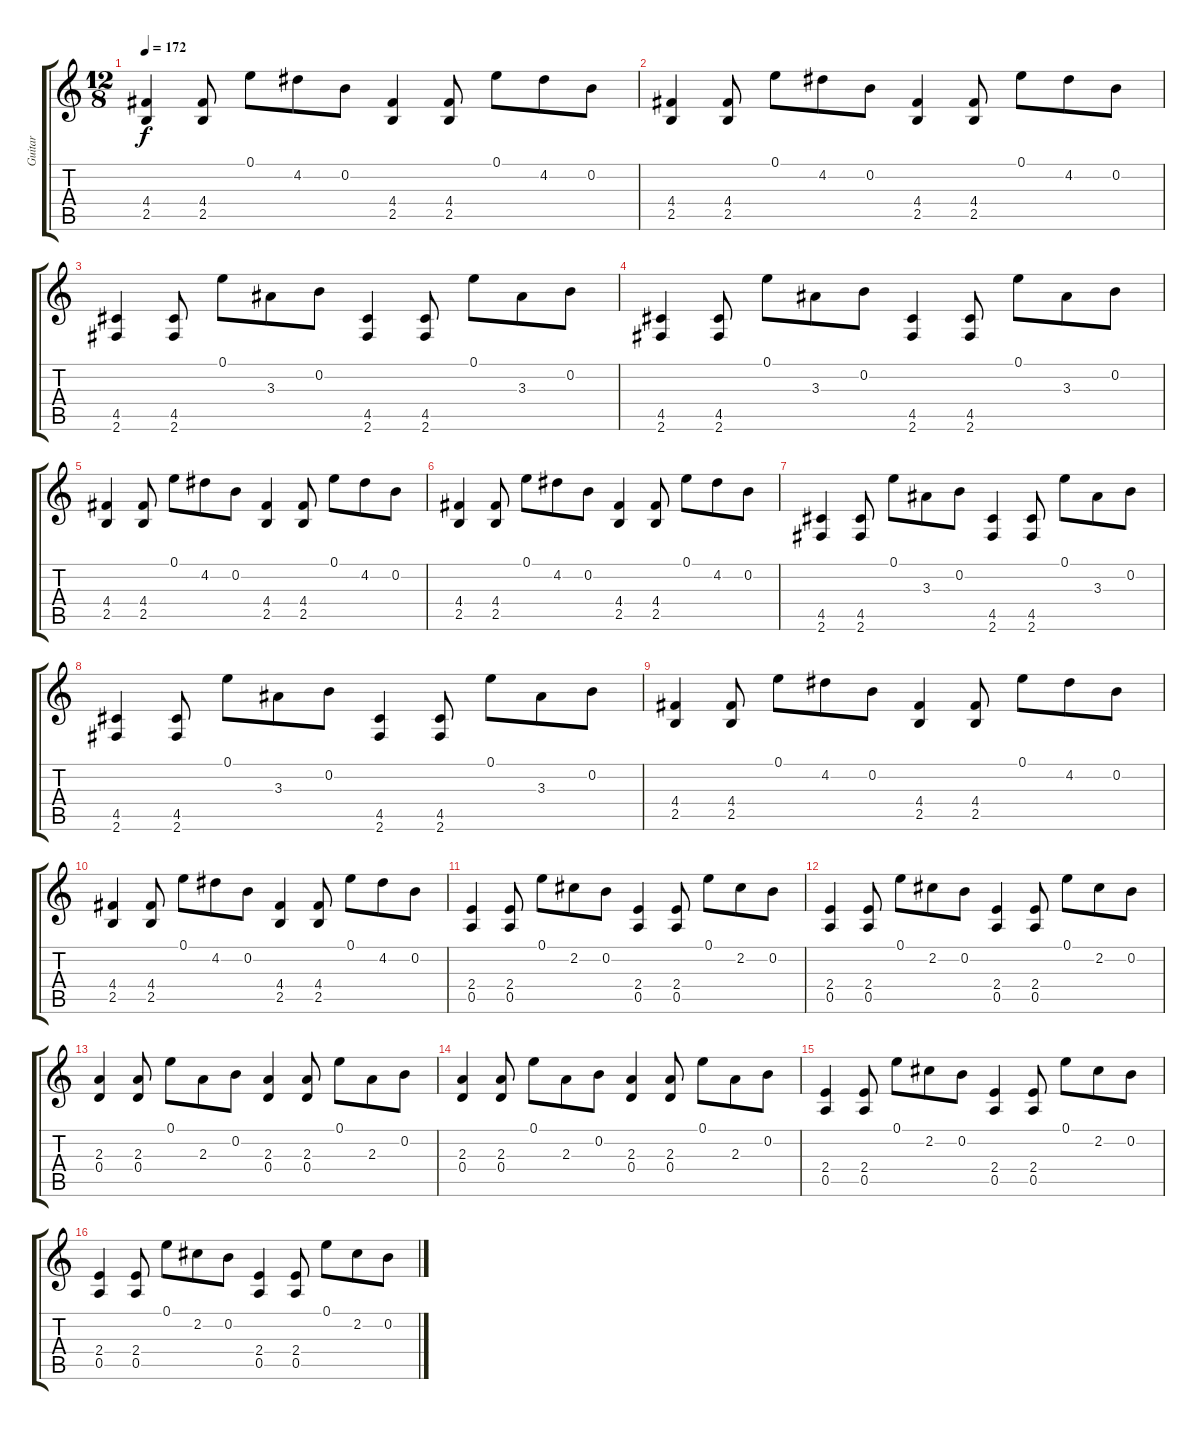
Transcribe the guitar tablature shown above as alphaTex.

\track ("Guitar" "Guitar") {instrument overdrivenguitar}
\staff {score tabs}
\tuning (E4 B3 G3 D3 A2 E2) {hide}
\ts (12 8)
\tempo 172
\clef g2
\ks c
(4.4 2.5).4{dy f} (4.4 2.5).8 0.1.8 4.2.8 0.2.8 (4.4 2.5).4 (4.4 2.5).8 0.1.8 4.2.8 0.2.8 |
(4.4 2.5).4 (4.4 2.5).8 0.1.8 4.2.8 0.2.8 (4.4 2.5).4 (4.4 2.5).8 0.1.8 4.2.8 0.2.8 |
(4.5 2.6).4 (4.5 2.6).8 0.1.8 3.3.8 0.2.8 (4.5 2.6).4 (4.5 2.6).8 0.1.8 3.3.8 0.2.8 |
(4.5 2.6).4 (4.5 2.6).8 0.1.8 3.3.8 0.2.8 (4.5 2.6).4 (4.5 2.6).8 0.1.8 3.3.8 0.2.8 |
(4.4 2.5).4 (4.4 2.5).8 0.1.8 4.2.8 0.2.8 (4.4 2.5).4 (4.4 2.5).8 0.1.8 4.2.8 0.2.8 |
(4.4 2.5).4 (4.4 2.5).8 0.1.8 4.2.8 0.2.8 (4.4 2.5).4 (4.4 2.5).8 0.1.8 4.2.8 0.2.8 |
(4.5 2.6).4 (4.5 2.6).8 0.1.8 3.3.8 0.2.8 (4.5 2.6).4 (4.5 2.6).8 0.1.8 3.3.8 0.2.8 |
(4.5 2.6).4 (4.5 2.6).8 0.1.8 3.3.8 0.2.8 (4.5 2.6).4 (4.5 2.6).8 0.1.8 3.3.8 0.2.8 |
(4.4 2.5).4 (4.4 2.5).8 0.1.8 4.2.8 0.2.8 (4.4 2.5).4 (4.4 2.5).8 0.1.8 4.2.8 0.2.8 |
(4.4 2.5).4 (4.4 2.5).8 0.1.8 4.2.8 0.2.8 (4.4 2.5).4 (4.4 2.5).8 0.1.8 4.2.8 0.2.8 |
(2.4 0.5).4 (2.4 0.5).8 0.1.8 2.2.8 0.2.8 (2.4 0.5).4 (2.4 0.5).8 0.1.8 2.2.8 0.2.8 |
(2.4 0.5).4 (2.4 0.5).8 0.1.8 2.2.8 0.2.8 (2.4 0.5).4 (2.4 0.5).8 0.1.8 2.2.8 0.2.8 |
(2.3 0.4).4 (2.3 0.4).8 0.1.8 2.3.8 0.2.8 (2.3 0.4).4 (2.3 0.4).8 0.1.8 2.3.8 0.2.8 |
(2.3 0.4).4 (2.3 0.4).8 0.1.8 2.3.8 0.2.8 (2.3 0.4).4 (2.3 0.4).8 0.1.8 2.3.8 0.2.8 |
(2.4 0.5).4 (2.4 0.5).8 0.1.8 2.2.8 0.2.8 (2.4 0.5).4 (2.4 0.5).8 0.1.8 2.2.8 0.2.8 |
(2.4 0.5).4 (2.4 0.5).8 0.1.8 2.2.8 0.2.8 (2.4 0.5).4 (2.4 0.5).8 0.1.8 2.2.8 0.2.8
